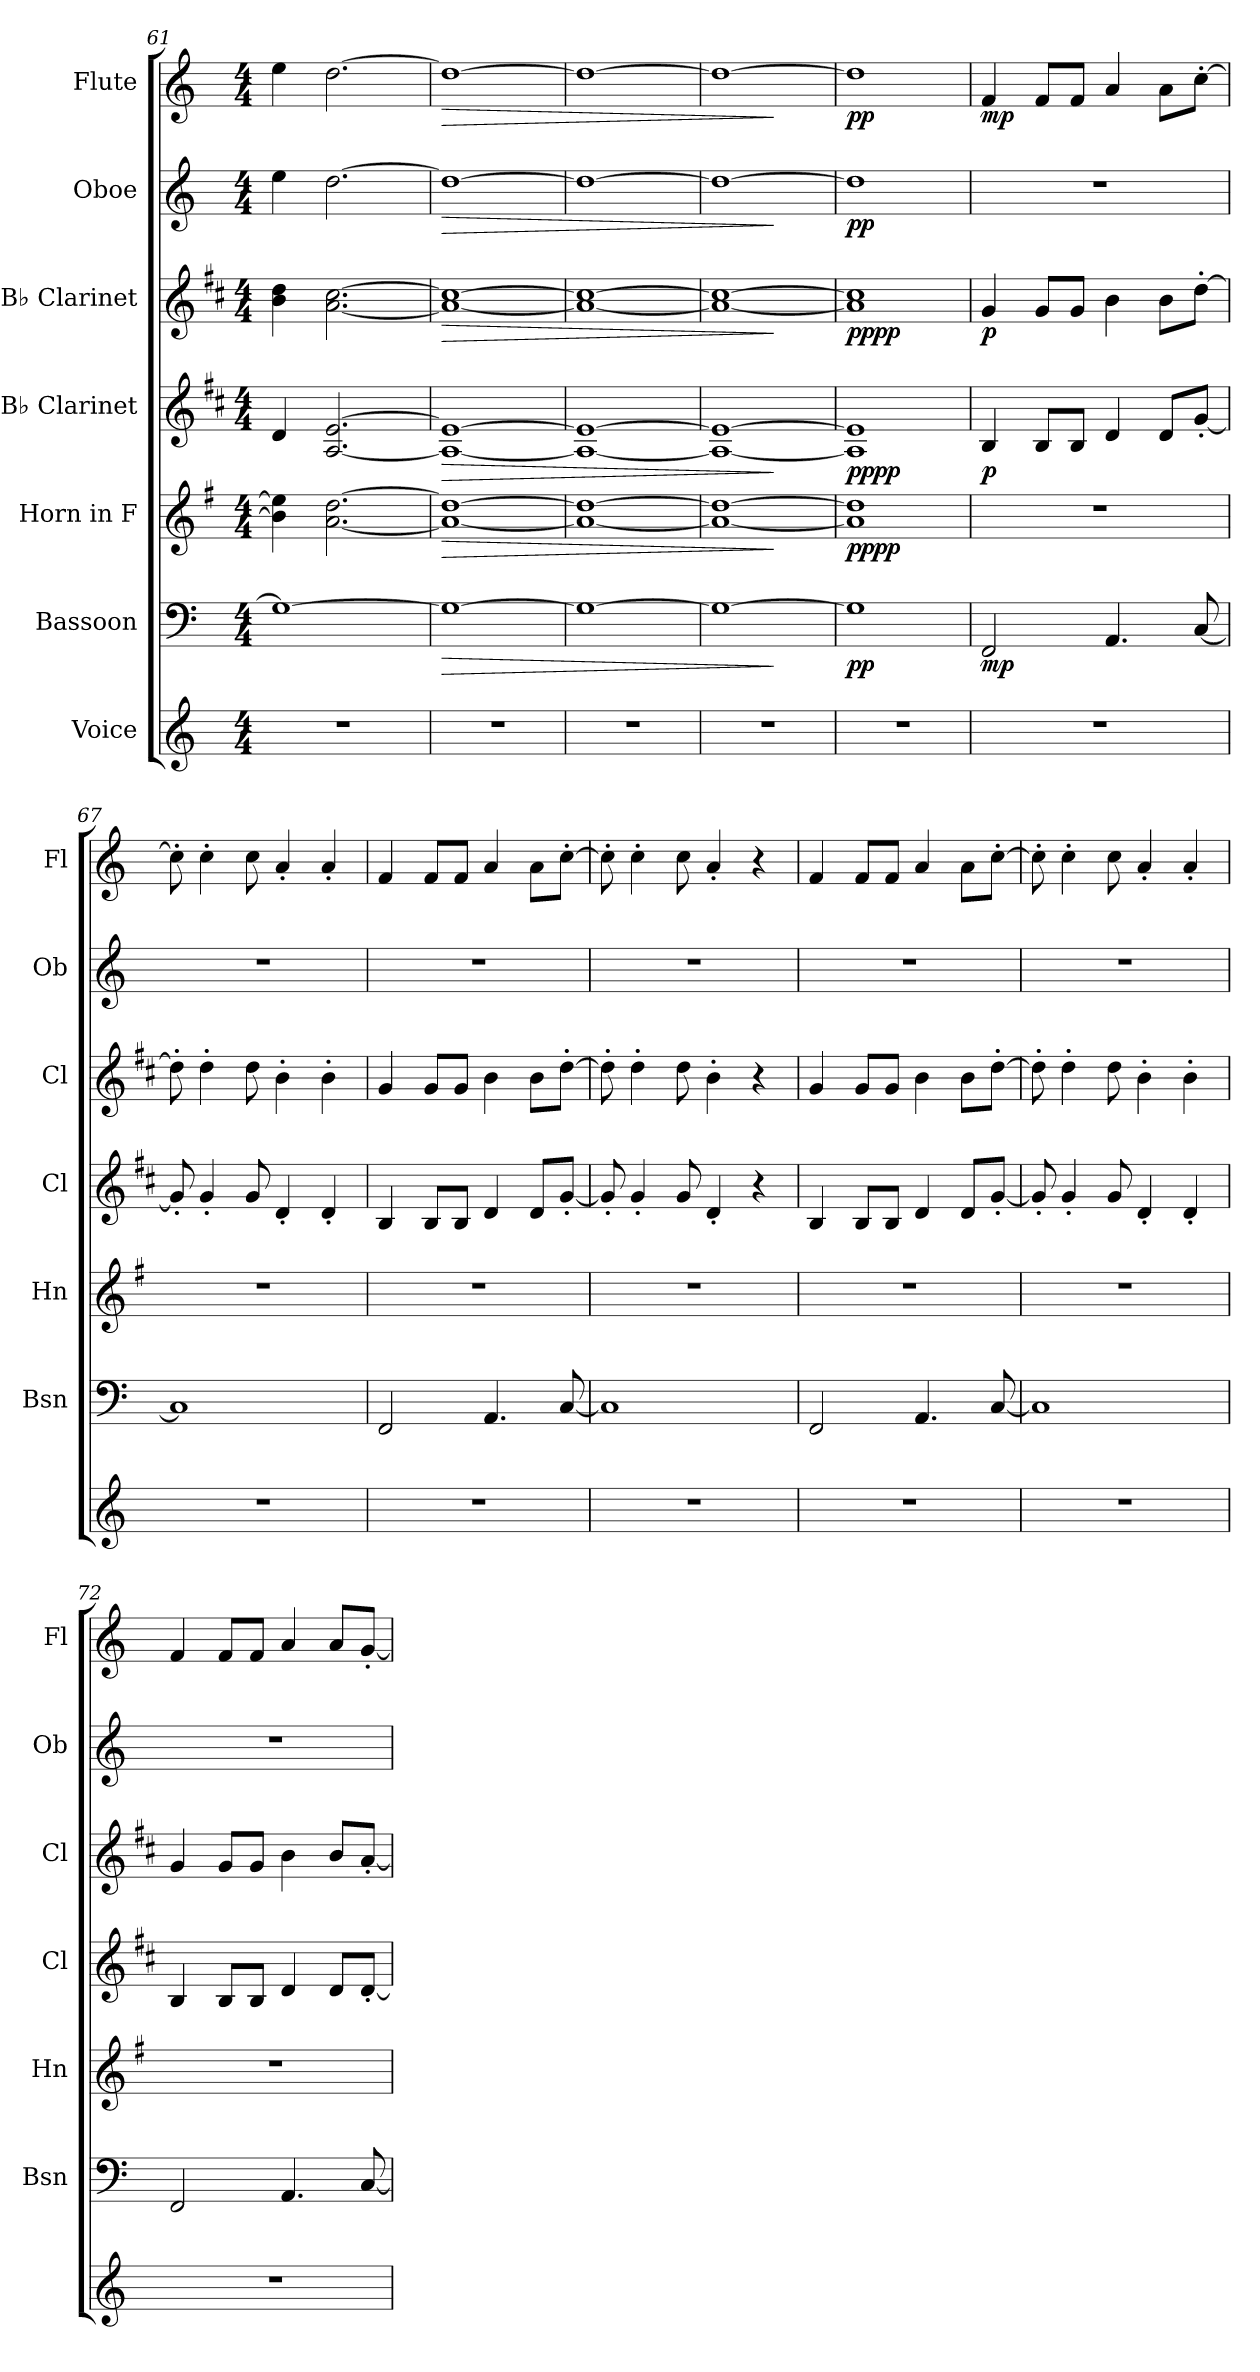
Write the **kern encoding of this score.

**kern	**kern	**dynam	**kern	**dynam	**kern	**dynam	**kern	**dynam	**kern	**dynam	**kern	**dynam
*part7	*part6	*part6	*part5	*part5	*part4	*part4	*part3	*part3	*part2	*part2	*part1	*part1
*staff7	*staff6	*staff6	*staff5	*staff5	*staff4	*staff4	*staff3	*staff3	*staff2	*staff2	*staff1	*staff1
*I"Voice	*I"Bassoon	*	*I"Horn in F	*	*I"B♭ Clarinet	*	*I"B♭ Clarinet	*	*I"Oboe	*	*I"Flute	*
*	*I'Bsn	*	*I'Hn	*	*I'Cl	*	*I'Cl	*	*I'Ob	*	*I'Fl	*
*clefG2	*clefF4	*	*clefG2	*	*clefG2	*	*clefG2	*	*clefG2	*	*clefG2	*
*	*	*	*ITrd4c7	*	*ITrd1c2	*	*ITrd1c2	*	*	*	*	*
*k[]	*k[]	*	*k[]	*	*k[]	*	*k[]	*	*k[]	*	*k[]	*
*M4/4	*M4/4	*	*M4/4	*	*M4/4	*	*M4/4	*	*M4/4	*	*M4/4	*
=61	=61	=61	=61	=61	=61	=61	=61	=61	=61	=61	=61	=61
1r	1G_	.	4e\] 4a\]	.	4c/	.	4a\ 4cc\	.	4ee\	.	4ee\	.
.	.	.	[2.d\ [2.g\	.	[2.G/ [2.d/	.	[2.g\ [2.b\	.	[2.dd\	.	[2.dd\	.
=62	=62	=62	=62	=62	=62	=62	=62	=62	=62	=62	=62	=62
!	!	!LO:HP:b	!	!LO:HP:b	!	!LO:HP:b	!	!LO:HP:b	!	!LO:HP:b	!	!LO:HP:b
1r	1G_	>	1d_ 1g_	>	1G_ 1d_	>	1g_ 1b_	>	1dd_	>	1dd_	>
=63	=63	=63	=63	=63	=63	=63	=63	=63	=63	=63	=63	=63
1r	1G_	.	1d_ 1g_	.	1G_ 1d_	.	1g_ 1b_	.	1dd_	.	1dd_	.
=64	=64	=64	=64	=64	=64	=64	=64	=64	=64	=64	=64	=64
1r	1G_	.	1d_ 1g_	.	1G_ 1d_	.	1g_ 1b_	.	1dd_	.	1dd_	.
.	.	]	.	]	.	]	.	]	.	]	.	]
=65	=65	=65	=65	=65	=65	=65	=65	=65	=65	=65	=65	=65
!	!	!LO:DY:b	!	!LO:DY:b	!	!	!	!	!	!	!	!
!	!	!	!	!LO:DY:n=1:b	!	!LO:DY:b	!	!	!	!	!	!
!	!	!	!	!	!	!LO:DY:n=1:b	!	!LO:DY:b	!	!	!	!
!	!	!	!	!	!	!	!	!LO:DY:n=1:b	!	!LO:DY:b	!	!LO:DY:b
1r	1G]	pp	1d] 1g]	pp pp	1G] 1d]	pp pp	1g] 1b]	pp pp	1dd]	pp	1dd]	pp
!!LO:LB:g=z
=66	=66	=66	=66	=66	=66	=66	=66	=66	=66	=66	=66	=66
!	!	!LO:DY:b	!	!	!	!LO:DY:b	!	!LO:DY:b	!	!	!	!LO:DY:b
1r	2FF/	mp	1r	.	4A/	p	4f/	p	1r	.	4f/	mp
.	.	.	.	.	8A/L	.	8f/L	.	.	.	8f/L	.
.	.	.	.	.	8A/J	.	8f/J	.	.	.	8f/J	.
.	4.AA/	.	.	.	4c/	.	4a\	.	.	.	4a/	.
.	.	.	.	.	8c/L	.	8a\L	.	.	.	8a\L	.
.	[8C/	.	.	.	[8f'/J	.	[8cc'\J	.	.	.	[8cc'\J	.
=67	=67	=67	=67	=67	=67	=67	=67	=67	=67	=67	=67	=67
1r	1C]	.	1r	.	8f'/]	.	8cc'\]	.	1r	.	8cc'\]	.
.	.	.	.	.	4f'/	.	4cc'\	.	.	.	4cc'\	.
.	.	.	.	.	8f/	.	8cc\	.	.	.	8cc\	.
.	.	.	.	.	4c'/	.	4a'\	.	.	.	4a'/	.
.	.	.	.	.	4c'/	.	4a'\	.	.	.	4a'/	.
=68	=68	=68	=68	=68	=68	=68	=68	=68	=68	=68	=68	=68
1r	2FF/	.	1r	.	4A/	.	4f/	.	1r	.	4f/	.
.	.	.	.	.	8A/L	.	8f/L	.	.	.	8f/L	.
.	.	.	.	.	8A/J	.	8f/J	.	.	.	8f/J	.
.	4.AA/	.	.	.	4c/	.	4a\	.	.	.	4a/	.
.	.	.	.	.	8c/L	.	8a\L	.	.	.	8a\L	.
.	[8C/	.	.	.	[8f'/J	.	[8cc'\J	.	.	.	[8cc'\J	.
=69	=69	=69	=69	=69	=69	=69	=69	=69	=69	=69	=69	=69
1r	1C]	.	1r	.	8f'/]	.	8cc'\]	.	1r	.	8cc'\]	.
.	.	.	.	.	4f'/	.	4cc'\	.	.	.	4cc'\	.
.	.	.	.	.	8f/	.	8cc\	.	.	.	8cc\	.
.	.	.	.	.	4c'/	.	4a'\	.	.	.	4a'/	.
.	.	.	.	.	4r	.	4r	.	.	.	4r	.
=70	=70	=70	=70	=70	=70	=70	=70	=70	=70	=70	=70	=70
1r	2FF/	.	1r	.	4A/	.	4f/	.	1r	.	4f/	.
.	.	.	.	.	8A/L	.	8f/L	.	.	.	8f/L	.
.	.	.	.	.	8A/J	.	8f/J	.	.	.	8f/J	.
.	4.AA/	.	.	.	4c/	.	4a\	.	.	.	4a/	.
.	.	.	.	.	8c/L	.	8a\L	.	.	.	8a\L	.
.	[8C/	.	.	.	[8f'/J	.	[8cc'\J	.	.	.	[8cc'\J	.
=71	=71	=71	=71	=71	=71	=71	=71	=71	=71	=71	=71	=71
1r	1C]	.	1r	.	8f'/]	.	8cc'\]	.	1r	.	8cc'\]	.
.	.	.	.	.	4f'/	.	4cc'\	.	.	.	4cc'\	.
.	.	.	.	.	8f/	.	8cc\	.	.	.	8cc\	.
.	.	.	.	.	4c'/	.	4a'\	.	.	.	4a'/	.
.	.	.	.	.	4c'/	.	4a'\	.	.	.	4a'/	.
=72	=72	=72	=72	=72	=72	=72	=72	=72	=72	=72	=72	=72
1r	2FF/	.	1r	.	4A/	.	4f/	.	1r	.	4f/	.
.	.	.	.	.	8A/L	.	8f/L	.	.	.	8f/L	.
.	.	.	.	.	8A/J	.	8f/J	.	.	.	8f/J	.
.	4.AA/	.	.	.	4c/	.	4a\	.	.	.	4a/	.
.	.	.	.	.	8c/L	.	8a/L	.	.	.	8a/L	.
.	[8C/	.	.	.	[8c'/J	.	[8g'/J	.	.	.	[8g'/J	.
=	=	=	=	=	=	=	=	=	=	=	=	=
*-	*-	*-	*-	*-	*-	*-	*-	*-	*-	*-	*-	*-
